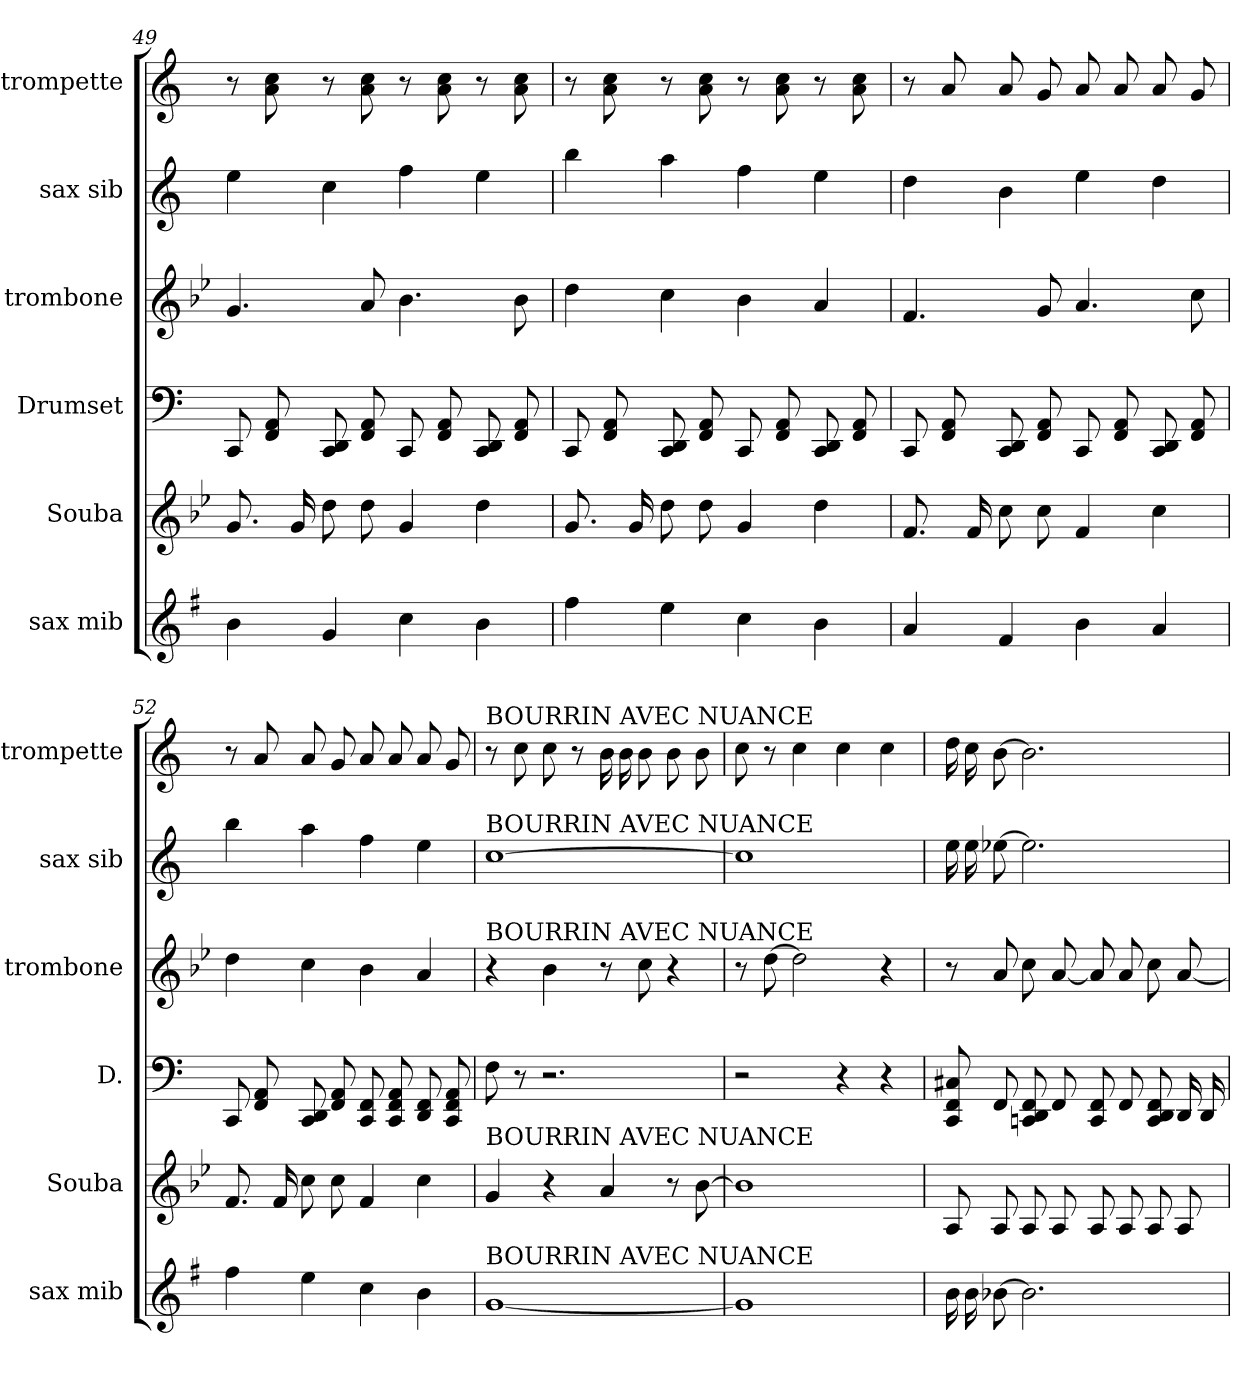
**kern	**kern	**kern	**kern	**kern	**kern
*part6	*part5	*part4	*part3	*part2	*part1
*staff6	*staff5	*staff4	*staff3	*staff2	*staff1
*I"sax mib	*I"Souba	*I"Drumset	*I"trombone	*I"sax sib	*I"trompette
*I'sax mib	*I'Souba	*I'D.	*I'trombone	*I'sax sib	*I'trompette
*clefG2	*clefG2	*clefF4	*clefG2	*clefG2	*clefG2
*ITrd-2c-3	*ITrd15c26	*	*ITrd8c14	*ITrd1c2	*ITrd1c2
*k[b-e-]	*k[b-e-]	*k[]	*k[b-e-]	*k[b-e-]	*k[b-e-]
=49	=49	=49	=49	=49	=49
4dd	8.GG	8CC	4.G	4dd	8r
.	.	8FF 8AA	.	.	8g 8b-
.	16GG	.	.	.	.
4b-	8D	8CC 8DD	.	4b-	8r
.	8D	8FF 8AA	8A	.	8g 8b-
4ee-	4GG	8CC	4.B-	4ee-	8r
.	.	8FF 8AA	.	.	8g 8b-
4dd	4D	8CC 8DD	.	4dd	8r
.	.	8FF 8AA	8B-	.	8g 8b-
=50	=50	=50	=50	=50	=50
4aa	8.GG	8CC	4d	4aa	8r
.	.	8FF 8AA	.	.	8g 8b-
.	16GG	.	.	.	.
4gg	8D	8CC 8DD	4c	4gg	8r
.	8D	8FF 8AA	.	.	8g 8b-
4ee-	4GG	8CC	4B-	4ee-	8r
.	.	8FF 8AA	.	.	8g 8b-
4dd	4D	8CC 8DD	4A	4dd	8r
.	.	8FF 8AA	.	.	8g 8b-
=51	=51	=51	=51	=51	=51
*	*	*MM136	*	*	*
4cc	8.FF	8CC	4.F	4cc	8r
.	.	8FF 8AA	.	.	8g
.	16FF	.	.	.	.
4a	8C	8CC 8DD	.	4a	8g
.	8C	8FF 8AA	8G	.	8f
4dd	4FF	8CC	4.A	4dd	8g
.	.	8FF 8AA	.	.	8g
4cc	4C	8CC 8DD	.	4cc	8g
.	.	8FF 8AA	8c	.	8f
=52	=52	=52	=52	=52	=52
4aa	8.FF	8CC	4d	4aa	8r
.	.	8FF 8AA	.	.	8g
.	16FF	.	.	.	.
4gg	8C	8CC 8DD	4c	4gg	8g
.	8C	8FF 8AA	.	.	8f
4ee-	4FF	8CC 8FF	4B-	4ee-	8g
.	.	8CC 8FF 8AA	.	.	8g
4dd	4C	8DD 8FF	4A	4dd	8g
.	.	8CC 8FF 8AA	.	.	8f
=53	=53	=53	=53	=53	=53
*	*	*MM140	*	*	*
!	!	!	!	!	!LO:TX:t=BOURRIN AVEC NUANCE
!	!	!	!	!LO:TX:t=BOURRIN AVEC NUANCE	!
!	!	!	!LO:TX:t=BOURRIN AVEC NUANCE	!	!
!	!LO:TX:t=BOURRIN AVEC NUANCE	!	!	!	!
!LO:TX:t=BOURRIN AVEC NUANCE	!	!	!	!	!
[1b-	4GG	8F	4r	[1b-	8r
.	.	8r	.	.	8b-
.	4r	2.r	4B-	.	8b-
.	.	.	.	.	8r
.	4AA	.	8r	.	16a
.	.	.	.	.	16a
.	.	.	8c	.	8a
.	8r	.	4r	.	8a
.	[8BB-	.	.	.	8a
=54	=54	=54	=54	=54	=54
*	*	*MM120	*	*	*
1b-]	1BB-]	2r	8r	1b-]	8b-
.	.	.	[8d	.	8r
.	.	.	2d]	.	4b-
.	.	4r	.	.	4b-
.	.	4r	4r	.	4b-
=55	=55	=55	=55	=55	=55
*	*	*MM140	*	*	*
16dd	8AAA	8CC 8FF 8C#X	8r	16dd	16cc
16dd	.	.	.	16dd	16b-
[8dd-X	8AAA	8FF	8A	[8dd-X	[8a
2.dd-]	8AAA	8CCn 8DD 8FF	8c	2.dd-]	2.a]
.	8AAA	8FF	[8A	.	.
.	8AAA	8CC 8FF	8A]	.	.
.	8AAA	8FF	8A	.	.
.	8AAA	8CC 8DD 8FF	8c	.	.
.	8AAA	16DD	[8A	.	.
.	.	16DD	.	.	.
=	=	=	=	=	=
*-	*-	*-	*-	*-	*-
